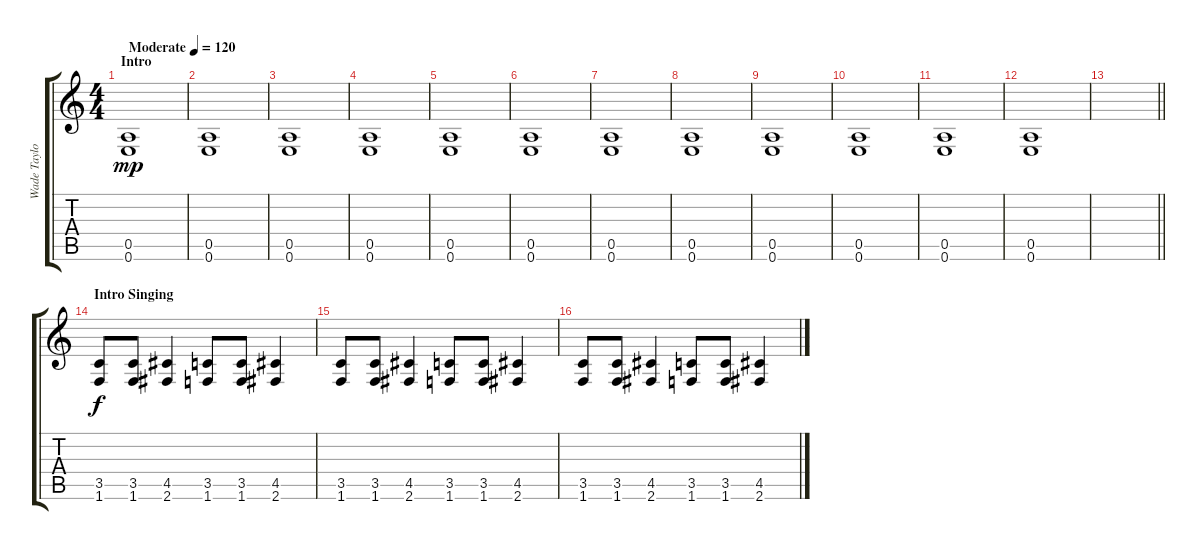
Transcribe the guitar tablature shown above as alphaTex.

\track ("Wade Taylor" "Wade Taylo") {instrument overdrivenguitar}
\staff {score tabs}
\tuning (E4 B3 G3 D3 A2 E2) {hide}
\ts (4 4)
\section ("" "Intro")
\tempo (120 "Moderate")
\clef g2
\ks c
(0.5 0.6).1{dy mp instrument overdrivenguitar} |
(0.5 0.6).1 |
(0.5 0.6).1 |
(0.5 0.6).1 |
(0.5 0.6).1 |
(0.5 0.6).1 |
(0.5 0.6).1 |
(0.5 0.6).1 |
(0.5 0.6).1 |
(0.5 0.6).1 |
(0.5 0.6).1 |
(0.5 0.6).1 |
\barLineRight lightlight
|
\section ("" "Intro Singing")
(3.5 1.6).8{dy f} (3.5 1.6).8 (4.5 2.6).4 (3.5 1.6).8 (3.5 1.6).8 (4.5 2.6).4 |
(3.5 1.6).8 (3.5 1.6).8 (4.5 2.6).4 (3.5 1.6).8 (3.5 1.6).8 (4.5 2.6).4 |
(3.5 1.6).8 (3.5 1.6).8 (4.5 2.6).4 (3.5 1.6).8 (3.5 1.6).8 (4.5 2.6).4
